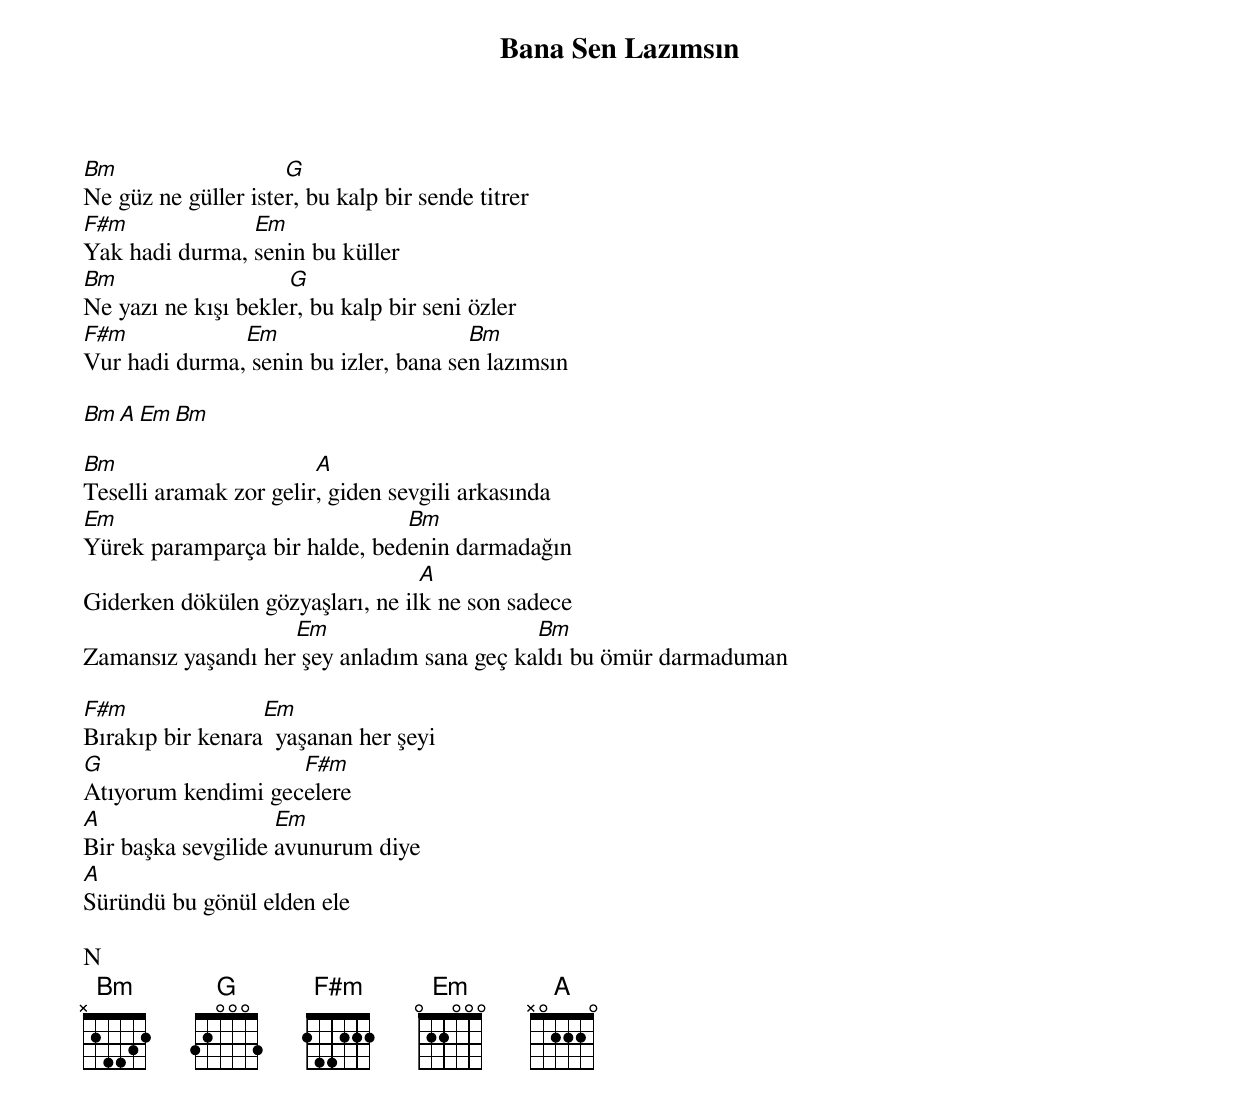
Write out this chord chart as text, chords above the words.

{title: Bana Sen Lazımsın}
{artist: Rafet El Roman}

Bm                   G
Ne güz ne güller ister, bu kalp bir sende titrer
F#m             Em
Yak hadi durma, senin bu küller
Bm                   G
Ne yazı ne kışı bekler, bu kalp bir seni özler
F#m            Em                      Bm
Vur hadi durma, senin bu izler, bana sen lazımsın

Bm  A  Em  Bm

Bm                      A
Teselli aramak zor gelir, giden sevgili arkasında
Em                             Bm
Yürek paramparça bir halde, bedenin darmadağın
                                  A
Giderken dökülen gözyaşları, ne ilk ne son sadece
                    Em                      Bm
Zamansız yaşandı her şey anladım sana geç kaldı bu ömür darmaduman

F#m               Em
Bırakıp bir kenara  yaşanan her şeyi
G                   F#m
Atıyorum kendimi gecelere
A                   Em
Bir başka sevgilide avunurum diye
A
Süründü bu gönül elden ele

N
